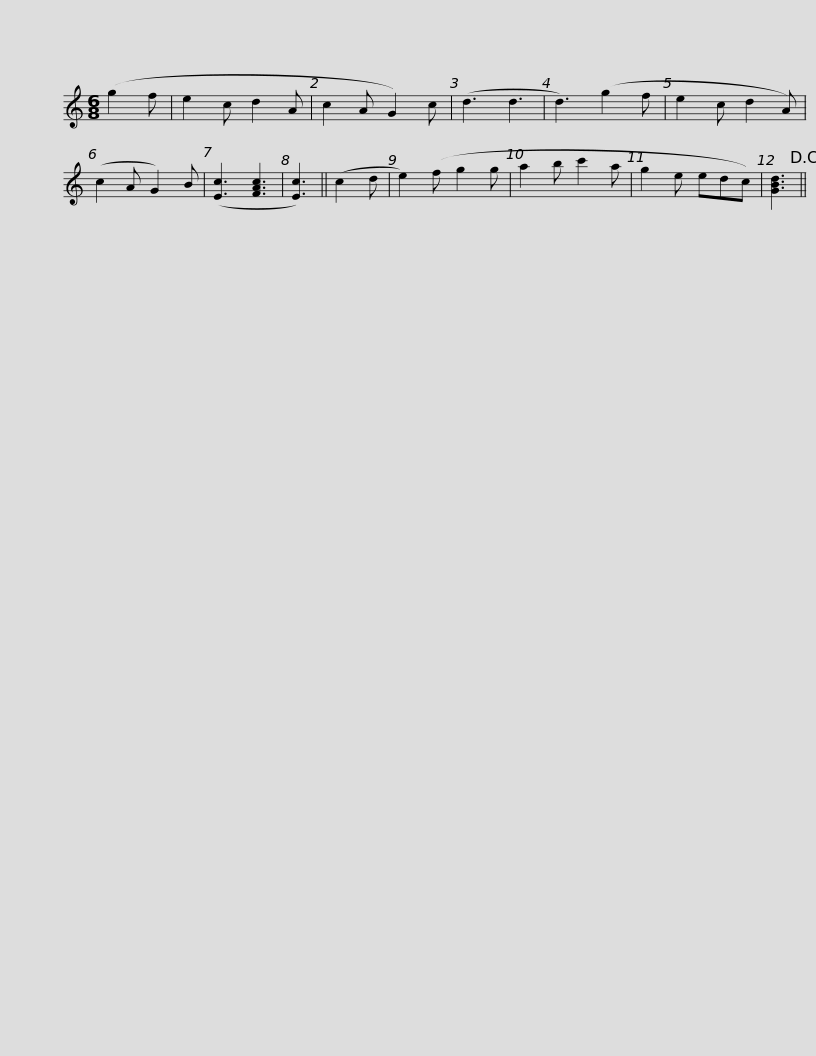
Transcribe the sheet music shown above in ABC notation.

X:1
L:1/8
M:6/8
I:linebreak $
K:C
V:1 treble
V:1
 (g2 f | e2 c d2 A | c2 A G2) c | (d3 d3 | d3) (g2 f | %5
 e2 c d2 A) | (c2 A G2) B | ([Ec]3 [FAc]3 | [Ec]3) || (c2 d | %10
 e2) (f g2 g |$ a2 b c'2 a | g2 e edc) | [GBd]3!D.C.! || %14
